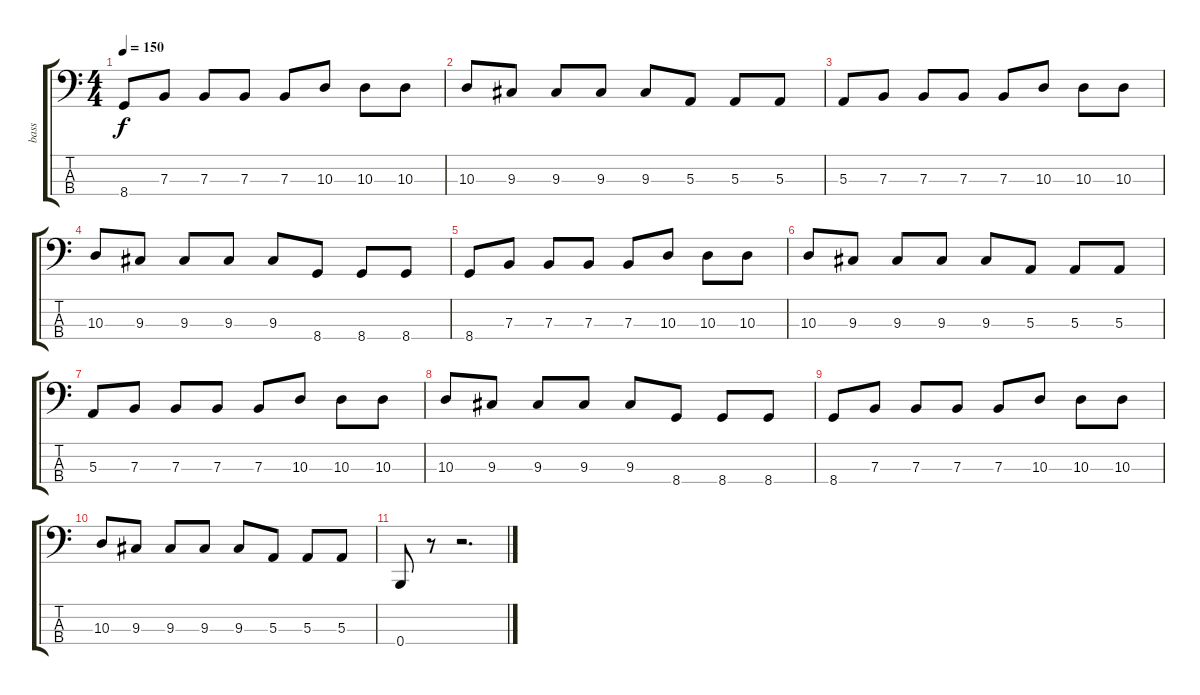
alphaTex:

\track ("bass" "bass") {instrument electricbasspick}
\staff {score tabs}
\tuning (D2 A1 E1 B0) {hide}
\ts (4 4)
\tempo 150
\clef f4
\ks c
8.4.8{dy f} 7.3.8 7.3.8 7.3.8 7.3.8 10.3.8 10.3.8 10.3.8 |
10.3.8 9.3.8 9.3.8 9.3.8 9.3.8 5.3.8 5.3.8 5.3.8 |
5.3.8 7.3.8 7.3.8 7.3.8 7.3.8 10.3.8 10.3.8 10.3.8 |
10.3.8 9.3.8 9.3.8 9.3.8 9.3.8 8.4.8 8.4.8 8.4.8 |
8.4.8 7.3.8 7.3.8 7.3.8 7.3.8 10.3.8 10.3.8 10.3.8 |
10.3.8 9.3.8 9.3.8 9.3.8 9.3.8 5.3.8 5.3.8 5.3.8 |
5.3.8 7.3.8 7.3.8 7.3.8 7.3.8 10.3.8 10.3.8 10.3.8 |
10.3.8 9.3.8 9.3.8 9.3.8 9.3.8 8.4.8 8.4.8 8.4.8 |
8.4.8 7.3.8 7.3.8 7.3.8 7.3.8 10.3.8 10.3.8 10.3.8 |
10.3.8 9.3.8 9.3.8 9.3.8 9.3.8 5.3.8 5.3.8 5.3.8 |
0.4.8 r.8 r.2{d}
